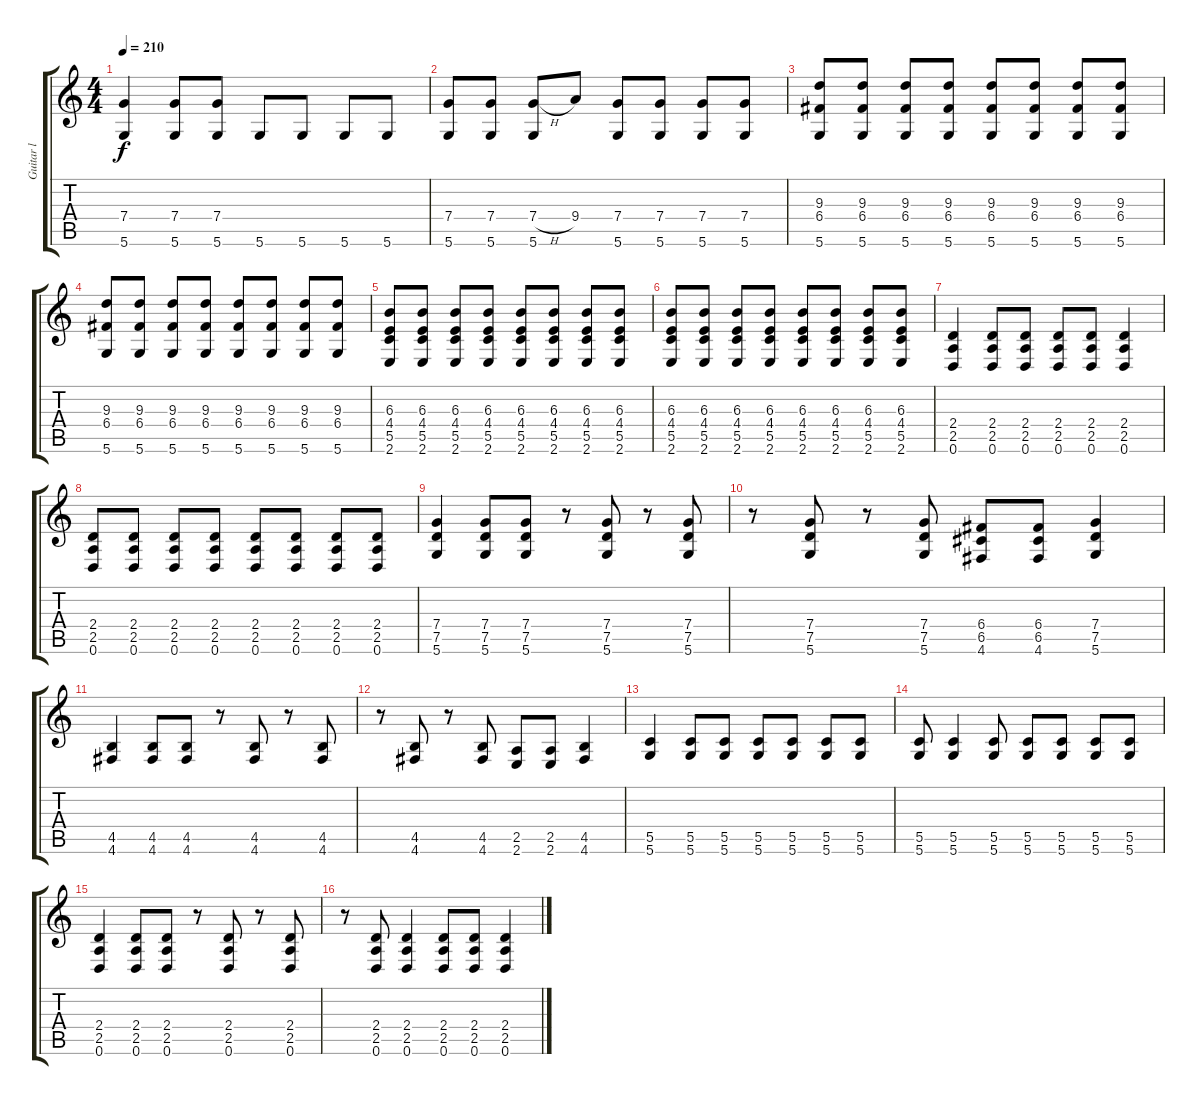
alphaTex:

\track ("Guitar l" "Guitar l") {instrument distortionguitar}
\staff {score tabs}
\tuning (D4 A3 F3 C3 G2 D2) {hide}
\ts (4 4)
\tempo 210
\clef g2
\ks c
(7.4 5.6).4{dy f instrument distortionguitar} (7.4 5.6).8 (7.4 5.6).8 5.6.8 5.6.8 5.6.8 5.6.8 |
(7.4 5.6).8 (7.4 5.6).8 (7.4{h} 5.6).8 9.4.8 (7.4 5.6).8 (7.4 5.6).8 (7.4 5.6).8 (7.4 5.6).8 |
(9.3 6.4 5.6).8 (9.3 6.4 5.6).8 (9.3 6.4 5.6).8 (9.3 6.4 5.6).8 (9.3 6.4 5.6).8 (9.3 6.4 5.6).8 (9.3 6.4 5.6).8 (9.3 6.4 5.6).8 |
(9.3 6.4 5.6).8 (9.3 6.4 5.6).8 (9.3 6.4 5.6).8 (9.3 6.4 5.6).8 (9.3 6.4 5.6).8 (9.3 6.4 5.6).8 (9.3 6.4 5.6).8 (9.3 6.4 5.6).8 |
(6.3 4.4 5.5 2.6).8 (6.3 4.4 5.5 2.6).8 (6.3 4.4 5.5 2.6).8 (6.3 4.4 5.5 2.6).8 (6.3 4.4 5.5 2.6).8 (6.3 4.4 5.5 2.6).8 (6.3 4.4 5.5 2.6).8 (6.3 4.4 5.5 2.6).8 |
(6.3 4.4 5.5 2.6).8 (6.3 4.4 5.5 2.6).8 (6.3 4.4 5.5 2.6).8 (6.3 4.4 5.5 2.6).8 (6.3 4.4 5.5 2.6).8 (6.3 4.4 5.5 2.6).8 (6.3 4.4 5.5 2.6).8 (6.3 4.4 5.5 2.6).8 |
(2.4 2.5 0.6).4 (2.4 2.5 0.6).8 (2.4 2.5 0.6).8 (2.4 2.5 0.6).8 (2.4 2.5 0.6).8 (2.4 2.5 0.6).4 |
(2.4 2.5 0.6).8 (2.4 2.5 0.6).8 (2.4 2.5 0.6).8 (2.4 2.5 0.6).8 (2.4 2.5 0.6).8 (2.4 2.5 0.6).8 (2.4 2.5 0.6).8 (2.4 2.5 0.6).8 |
(7.4 7.5 5.6).4 (7.4 7.5 5.6).8 (7.4 7.5 5.6).8 r.8 (7.4 7.5 5.6).8 r.8 (7.4 7.5 5.6).8 |
r.8 (7.4 7.5 5.6).8 r.8 (7.4 7.5 5.6).8 (6.4 6.5 4.6).8 (6.4 6.5 4.6).8 (7.4 7.5 5.6).4 |
(4.5 4.6).4 (4.5 4.6).8 (4.5 4.6).8 r.8 (4.5 4.6).8 r.8 (4.5 4.6).8 |
r.8 (4.5 4.6).8 r.8 (4.5 4.6).8 (2.5 2.6).8 (2.5 2.6).8 (4.5 4.6).4 |
(5.5 5.6).4 (5.5 5.6).8 (5.5 5.6).8 (5.5 5.6).8 (5.5 5.6).8 (5.5 5.6).8 (5.5 5.6).8 |
(5.5 5.6).8 (5.5 5.6).4 (5.5 5.6).8 (5.5 5.6).8 (5.5 5.6).8 (5.5 5.6).8 (5.5 5.6).8 |
(2.4 2.5 0.6).4 (2.4 2.5 0.6).8 (2.4 2.5 0.6).8 r.8 (2.4 2.5 0.6).8 r.8 (2.4 2.5 0.6).8 |
r.8 (2.4 2.5 0.6).8 (2.4 2.5 0.6).4 (2.4 2.5 0.6).8 (2.4 2.5 0.6).8 (2.4 2.5 0.6).4
